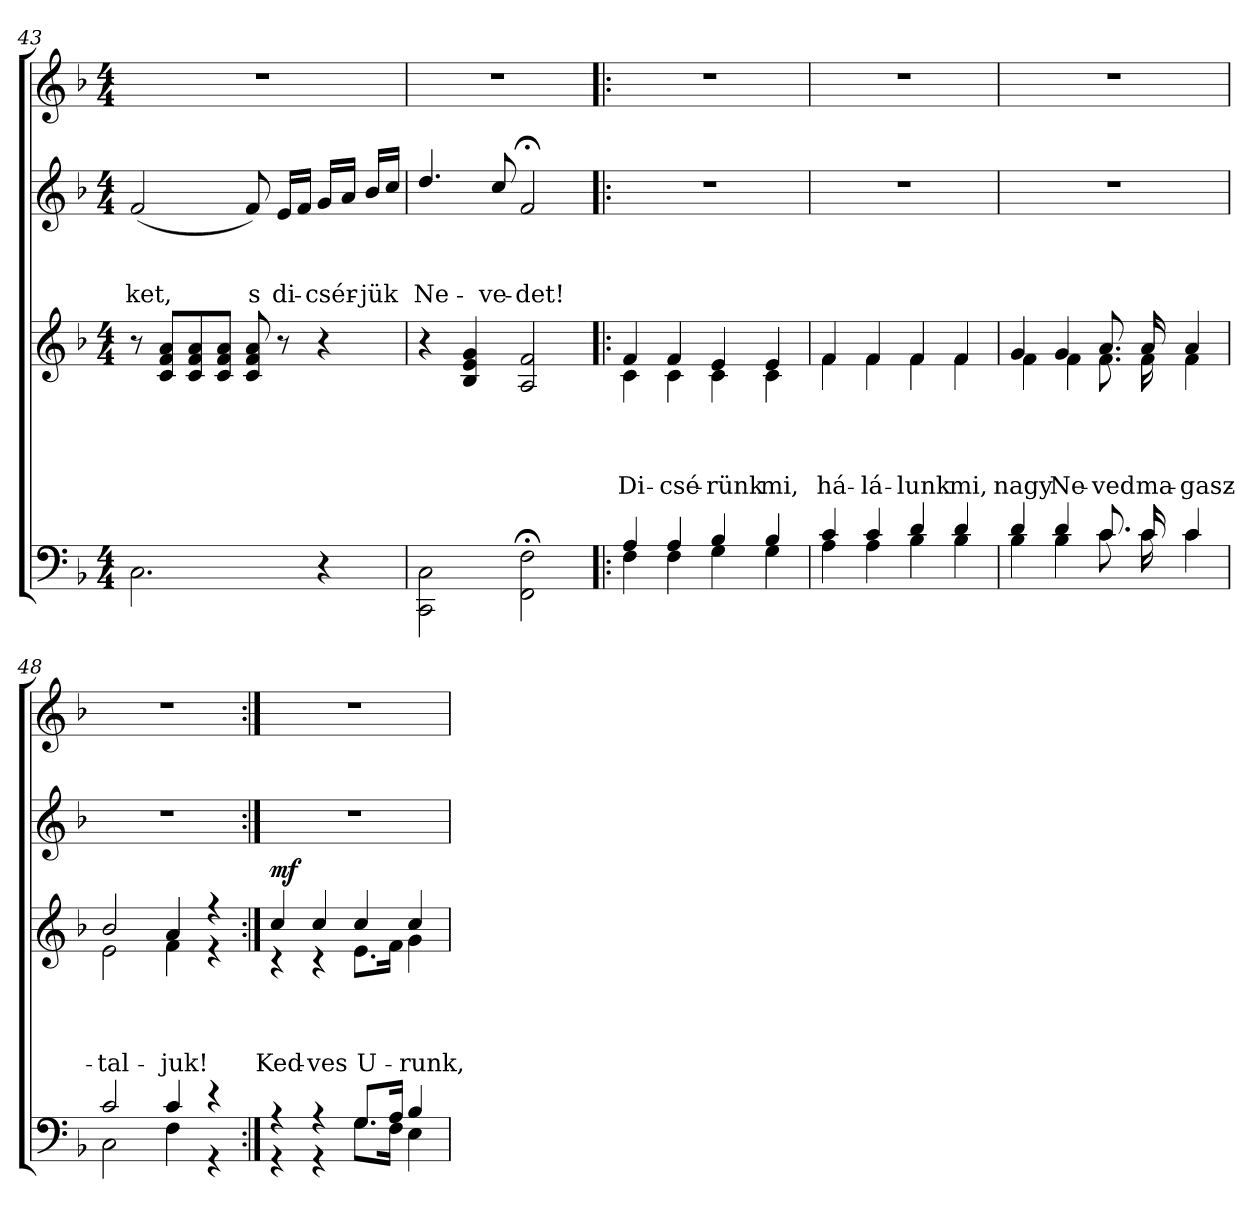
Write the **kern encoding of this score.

**kern	**kern	**text	**text	**text	**text	**dynam	**kern	**text	**text	**text	**kern
*part4	*part3	*part3	*part3	*part3	*part3	*part3	*part2	*part2	*part2	*part2	*part1
*staff4	*staff3	*staff3	*staff3	*staff3	*staff3	*staff3	*staff2	*staff2	*staff2	*staff2	*staff1
*clefF4	*clefG2	*	*	*	*	*	*clefG2	*	*	*	*clefG2
*k[b-]	*k[b-]	*	*	*	*	*	*k[b-]	*	*	*	*k[b-]
*F:	*F:	*	*	*	*	*	*F:	*	*	*	*F:
*M4/4	*M4/4	*	*	*	*	*	*M4/4	*	*	*	*M4/4
=43	=43	=43	=43	=43	=43	=43	=43	=43	=43	=43	=43
!	!	!	!	!	!	!	!	!	!	!LO:LY:b	!
2.C\	8r	.	.	.	.	.	(>2f/	.	.	-ket,	1r
.	8c/ 8f/ 8a/L	.	.	.	.	.	.	.	.	.	.
.	8c/ 8f/ 8a/	.	.	.	.	.	.	.	.	.	.
.	8c/ 8f/ 8a/J	.	.	.	.	.	.	.	.	.	.
!	!	!	!	!	!	!	!	!	!	!LO:LY:b	!
.	8c/ 8f/ 8a/	.	.	.	.	.	8f/)	.	.	s	.
!	!	!	!	!	!	!	!	!	!	!LO:LY:b	!
.	8r	.	.	.	.	.	16e/LL	.	.	di-	.
.	.	.	.	.	.	.	16f/JJ	.	.	.	.
!	!	!	!	!	!	!	!	!	!	!LO:LY:b	!
4r	4r	.	.	.	.	.	16g/LL	.	.	-csér-	.
.	.	.	.	.	.	.	16a/JJ	.	.	.	.
!	!	!	!	!	!	!	!	!	!	!LO:LY:b	!
.	.	.	.	.	.	.	16b-/LL	.	.	-jük	.
.	.	.	.	.	.	.	16cc/JJ	.	.	.	.
=44	=44	=44	=44	=44	=44	=44	=44	=44	=44	=44	=44
!	!	!	!	!	!	!	!	!	!	!LO:LY:b	!
2CC\ 2C\	4r	.	.	.	.	.	4.dd/	.	.	Ne-	1r
.	4B-/ 4e/ 4g/	.	.	.	.	.	.	.	.	.	.
!	!	!	!	!	!	!	!	!	!	!LO:LY:b	!
.	.	.	.	.	.	.	8cc/	.	.	-ve-	.
!	!	!	!	!	!	!	!	!	!	!LO:LY:b	!
2FF\;< 2F\;<	2A/ 2f/	.	.	.	.	.	2f;/	.	.	-det!	.
!!LO:LB:g=z
=45!|:	=45!|:	=45!|:	=45!|:	=45!|:	=45!|:	=45!|:	=45!|:	=45!|:	=45!|:	=45!|:	=45!|:
*^	*	*	*	*	*	*	*	*	*	*	*
!	!	!LO:TX:a:B:t=Kar	!	!	!	!	!	!	!	!	!	!
!	!	!	!	!	!	!LO:LY:b	!	!	!	!	!	!
*	*	*^	*	*	*	*	*	*	*	*	*	*
4A/	4F\	4f/	4c\	.	.	.	Di-	.	1r	.	.	.	1r
!	!	!	!	!	!	!	!LO:LY:b	!	!	!	!	!	!
4A/	4F\	4f/	4c\	.	.	.	-csé-	.	.	.	.	.	.
!	!	!	!	!	!	!	!LO:LY:b	!	!	!	!	!	!
4B-/	4G\	4e/	4c\	.	.	.	-rünk	.	.	.	.	.	.
!	!	!	!	!	!	!	!LO:LY:b	!	!	!	!	!	!
4B-/	4G\	4e/	4c\	.	.	.	mi,	.	.	.	.	.	.
=46	=46	=46	=46	=46	=46	=46	=46	=46	=46	=46	=46	=46	=46
!	!	!	!	!	!	!	!LO:LY:b	!	!	!	!	!	!
4c/	4A\	4f/	4f\	.	.	.	há-	.	1r	.	.	.	1r
!	!	!	!	!	!	!	!LO:LY:b	!	!	!	!	!	!
4c/	4A\	4f/	4f\	.	.	.	-lá-	.	.	.	.	.	.
!	!	!	!	!	!	!	!LO:LY:b	!	!	!	!	!	!
4d/	4B-\	4f/	4f\	.	.	.	-lunk	.	.	.	.	.	.
!	!	!	!	!	!	!	!LO:LY:b	!	!	!	!	!	!
4d/	4B-\	4f/	4f\	.	.	.	mi,	.	.	.	.	.	.
=47	=47	=47	=47	=47	=47	=47	=47	=47	=47	=47	=47	=47	=47
!	!	!	!	!	!	!	!LO:LY:b	!	!	!	!	!	!
4d/	4B-\	4g/	4f\	.	.	.	nagy	.	1r	.	.	.	1r
!	!	!	!	!	!	!	!LO:LY:b	!	!	!	!	!	!
4d/	4B-\	4g/	4f\	.	.	.	Ne-	.	.	.	.	.	.
!	!	!	!	!	!	!	!LO:LY:b	!	!	!	!	!	!
8.c/	8.c\	8.a/	8.f\	.	.	.	-ved	.	.	.	.	.	.
!	!	!	!	!	!	!	!LO:LY:b	!	!	!	!	!	!
16c/	16c\	16a/	16f\	.	.	.	ma-	.	.	.	.	.	.
!	!	!	!	!	!	!	!LO:LY:b	!	!	!	!	!	!
4c/	4c\	4a/	4f\	.	.	.	-gasz-	.	.	.	.	.	.
=48	=48	=48	=48	=48	=48	=48	=48	=48	=48	=48	=48	=48	=48
!	!	!	!	!	!	!	!LO:LY:b	!	!	!	!	!	!
2c/	2C\	2b-/	2e\	.	.	.	-tal-	.	1r	.	.	.	1r
!	!	!	!	!	!	!	!LO:LY:b	!	!	!	!	!	!
4c/	4F\	4a/	4f\	.	.	.	-juk!	.	.	.	.	.	.
4r	4r	4r	4r	.	.	.	.	.	.	.	.	.	.
!!LO:LB:g=z
=49:|!	=49:|!	=49:|!	=49:|!	=49:|!	=49:|!	=49:|!	=49:|!	=49:|!	=49:|!	=49:|!	=49:|!	=49:|!	=49:|!
!	!	!	!	!	!	!	!LO:LY:b	!LO:DY:a	!	!	!	!	!
4r	4r	4cc/	4rc	.	.	.	Ked-	mf	1r	.	.	.	1r
!	!	!	!	!	!	!	!LO:LY:b	!	!	!	!	!	!
4r	4r	4cc/	4rc	.	.	.	-ves	.	.	.	.	.	.
!	!	!	!	!	!	!	!LO:LY:b	!	!	!	!	!	!
8.G/L	8.G\L	4cc/	8.e\L	.	.	.	U-	.	.	.	.	.	.
16A/Jk	16F\Jk	.	16f\Jk	.	.	.	.	.	.	.	.	.	.
!	!	!	!	!	!	!	!LO:LY:b	!	!	!	!	!	!
4B-/	4E\	4cc/	4g\	.	.	.	-runk,	.	.	.	.	.	.
*v	*v	*	*	*	*	*	*	*	*	*	*	*	*
*	*v	*v	*	*	*	*	*	*	*	*	*	*
=	=	=	=	=	=	=	=	=	=	=	=
*-	*-	*-	*-	*-	*-	*-	*-	*-	*-	*-	*-
